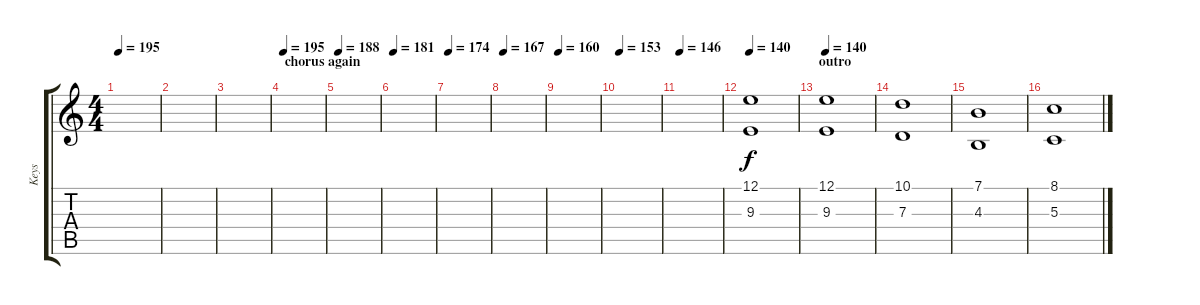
\track ("Keys" "Keys") {instrument stringensemble1}
\staff {score tabs}
\tuning (E4 B3 G3 D3 A2 E2) {hide}
\ts (4 4)
\tempo 195
\clef g2
\ks c
|
|
|
\section ("" "chorus again")
\tempo 195
|
\tempo 188
|
\tempo 181
|
\tempo 174
|
\tempo 167
|
\tempo 160
|
\tempo 153
|
\tempo 146
|
\tempo 140
(12.1 9.3).1 |
\section ("" "outro")
\tempo 140
(12.1 9.3).1 |
(10.1 7.3).1 |
(7.1 4.3).1 |
(8.1 5.3).1
